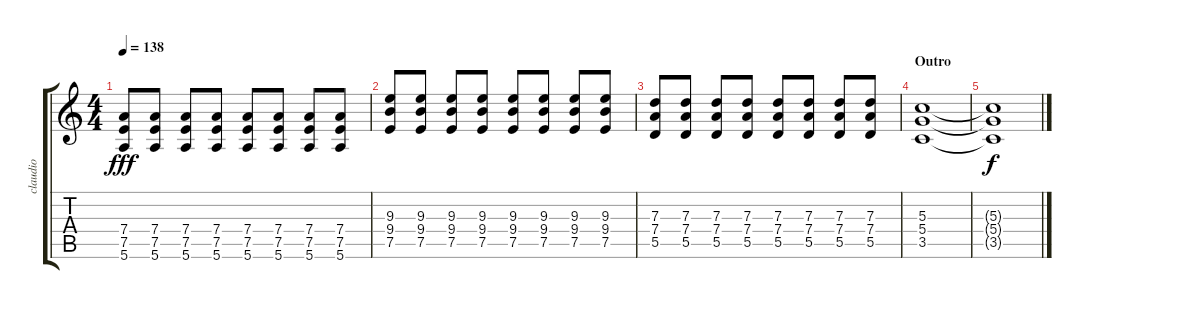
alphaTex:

\track ("claudio" "claudio") {instrument overdrivenguitar}
\staff {score tabs}
\tuning (E4 B3 G3 D3 A2 E2) {hide}
\ts (4 4)
\tempo 138
\clef g2
\ks c
(7.4 7.5 5.6).8{dy fff} (7.4 7.5 5.6).8 (7.4 7.5 5.6).8 (7.4 7.5 5.6).8 (7.4 7.5 5.6).8 (7.4 7.5 5.6).8 (7.4 7.5 5.6).8 (7.4 7.5 5.6).8 |
(9.3 9.4 7.5).8 (9.3 9.4 7.5).8 (9.3 9.4 7.5).8 (9.3 9.4 7.5).8 (9.3 9.4 7.5).8 (9.3 9.4 7.5).8 (9.3 9.4 7.5).8 (9.3 9.4 7.5).8 |
(7.3 7.4 5.5).8 (7.3 7.4 5.5).8 (7.3 7.4 5.5).8 (7.3 7.4 5.5).8 (7.3 7.4 5.5).8 (7.3 7.4 5.5).8 (7.3 7.4 5.5).8 (7.3 7.4 5.5).8 |
\section ("" "Outro")
(5.3 5.4 3.5).1 |
(5.3{t} 5.4{t} 3.5{t}).1{dy f}
